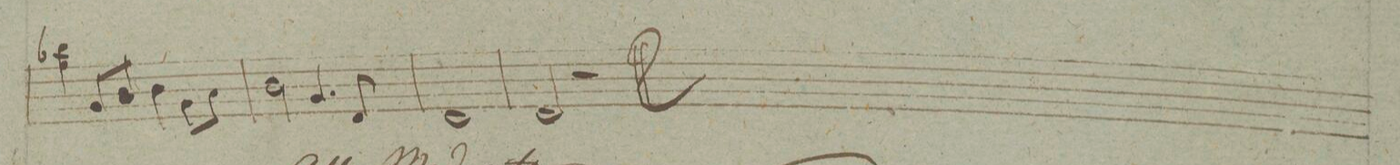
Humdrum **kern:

**kern	**dynam
*I"Fagotto	*
*clefF4	*
*k[b-]	*
*met(c|)	*
*M2/2	*
4d 4B-X\	.
8BB-/L	.
8C/J	.
4D\	.
8BB-\L	.
8C\J	.
=77	=77
2D\	.
4.BB-/	.
8FF/	.
=78	=78
1FF	.
=79	=79
2FF/	.
2r	.
==	==
*-	*-
